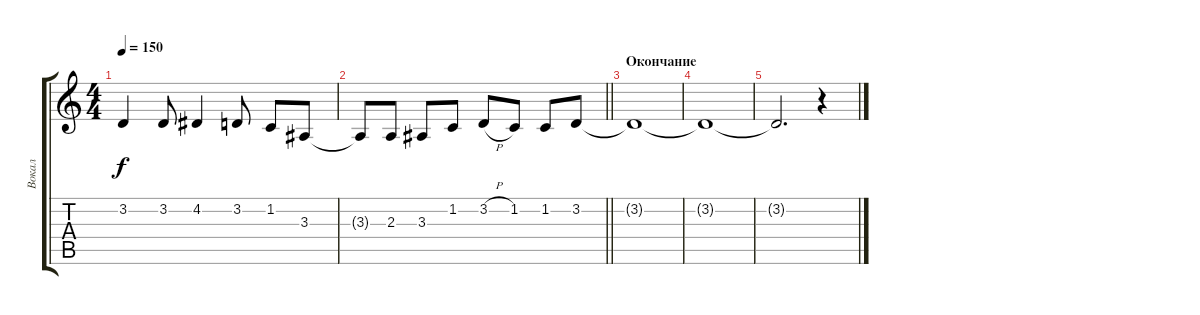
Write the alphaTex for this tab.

\track ("Вокал" "Вокал") {instrument lead2sawtooth}
\staff {score tabs}
\tuning (E4 B3 G3 D3 A2 E2) {hide}
\ts (4 4)
\tempo 150
\clef g2
\ks c
3.2{t}.4{dy f} 3.2.8 4.2.4 3.2.8 1.2.8 3.3.8 |
\barLineRight lightlight
3.3{t}.8 2.3.8 3.3.8 1.2.8 3.2{h}.8 1.2.8 1.2.8 3.2.8 |
\section ("" "Окончание")
3.2{t}.1 |
3.2{t}.1 |
3.2{t}.2{d} r.4
